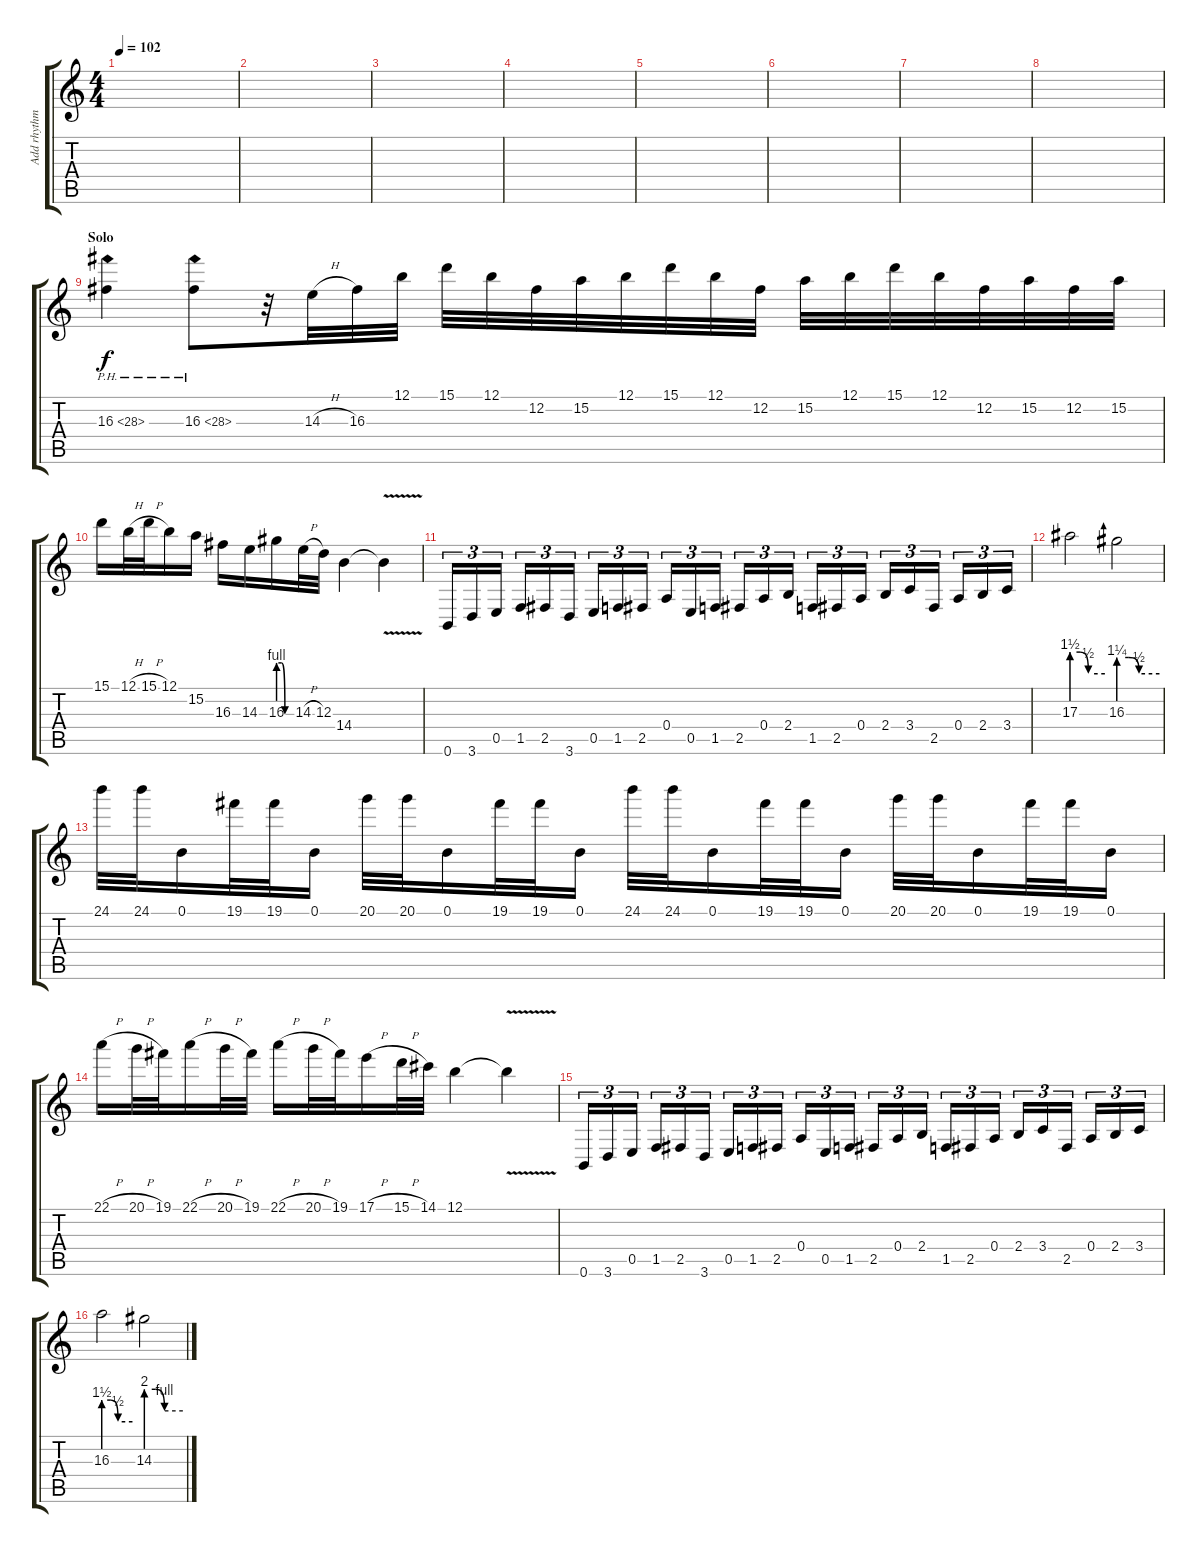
\track ("Add rhythm/solo" "Add rhythm") {instrument distortionguitar}
\staff {score tabs}
\tuning (B3 Gb3 D3 A2 E2 B1) {hide}
\ts (4 4)
\tempo 102
\clef g2
\ks c
|
|
|
|
|
|
|
|
\section ("" "Solo")
16.3{ph 12}.4 16.3{ph 12}.8 r.32 14.3{h}.32 16.3.32 12.1.32 15.1.32 12.1.32 12.2.32 15.2.32 12.1.32 15.1.32 12.1.32 12.2.32 15.2.32 12.1.32 15.1.32 12.1.32 12.2.32 15.2.32 12.2.32 15.2.32 |
15.1.16 12.1{h}.32 15.1{h}.32 12.1.16 15.2.16 16.3.16 14.3.16 16.3{be (custom 0 4 15 4 30 0 60 0)}.16 14.3{h}.32 12.3.32 14.4.4 14.4{v t}.4 |
0.6.16{tu (3 2)} 3.6.16{tu (3 2)} 0.5.16{tu (3 2)} 1.5.16{tu (3 2)} 2.5.16{tu (3 2)} 3.6.16{tu (3 2)} 0.5.16{tu (3 2)} 1.5.16{tu (3 2)} 2.5.16{tu (3 2)} 0.4.16{tu (3 2)} 0.5.16{tu (3 2)} 1.5.16{tu (3 2)} 2.5.16{tu (3 2)} 0.4.16{tu (3 2)} 2.4.16{tu (3 2)} 1.5.16{tu (3 2)} 2.5.16{tu (3 2)} 0.4.16{tu (3 2)} 2.4.16{tu (3 2)} 3.4.16{tu (3 2)} 2.5.16{tu (3 2)} 0.4.16{tu (3 2)} 2.4.16{tu (3 2)} 3.4.16{tu (3 2)} |
17.3{be (custom 0 6 15 6 30 2 60 2)}.2 16.3{be (custom 0 5 15 5 30 2 60 2)}.2 |
24.1.32 24.1.32 0.1.16 19.1.32 19.1.32 0.1.16 20.1.32 20.1.32 0.1.16 19.1.32 19.1.32 0.1.16 24.1.32 24.1.32 0.1.16 19.1.32 19.1.32 0.1.16 20.1.32 20.1.32 0.1.16 19.1.32 19.1.32 0.1.16 |
22.1{h}.16 20.1{h}.32 19.1.32 22.1{h}.16 20.1{h}.32 19.1.32 22.1{h}.16 20.1{h}.32 19.1.32 17.1{h}.16 15.1{h}.32 14.1.32 12.1.4 12.1{v t}.4 |
0.6.16{tu (3 2)} 3.6.16{tu (3 2)} 0.5.16{tu (3 2)} 1.5.16{tu (3 2)} 2.5.16{tu (3 2)} 3.6.16{tu (3 2)} 0.5.16{tu (3 2)} 1.5.16{tu (3 2)} 2.5.16{tu (3 2)} 0.4.16{tu (3 2)} 0.5.16{tu (3 2)} 1.5.16{tu (3 2)} 2.5.16{tu (3 2)} 0.4.16{tu (3 2)} 2.4.16{tu (3 2)} 1.5.16{tu (3 2)} 2.5.16{tu (3 2)} 0.4.16{tu (3 2)} 2.4.16{tu (3 2)} 3.4.16{tu (3 2)} 2.5.16{tu (3 2)} 0.4.16{tu (3 2)} 2.4.16{tu (3 2)} 3.4.16{tu (3 2)} |
16.3{be (custom 0 6 15 6 30 2 60 2)}.2 14.3{be (custom 0 8 15 8 30 4 60 4)}.2
